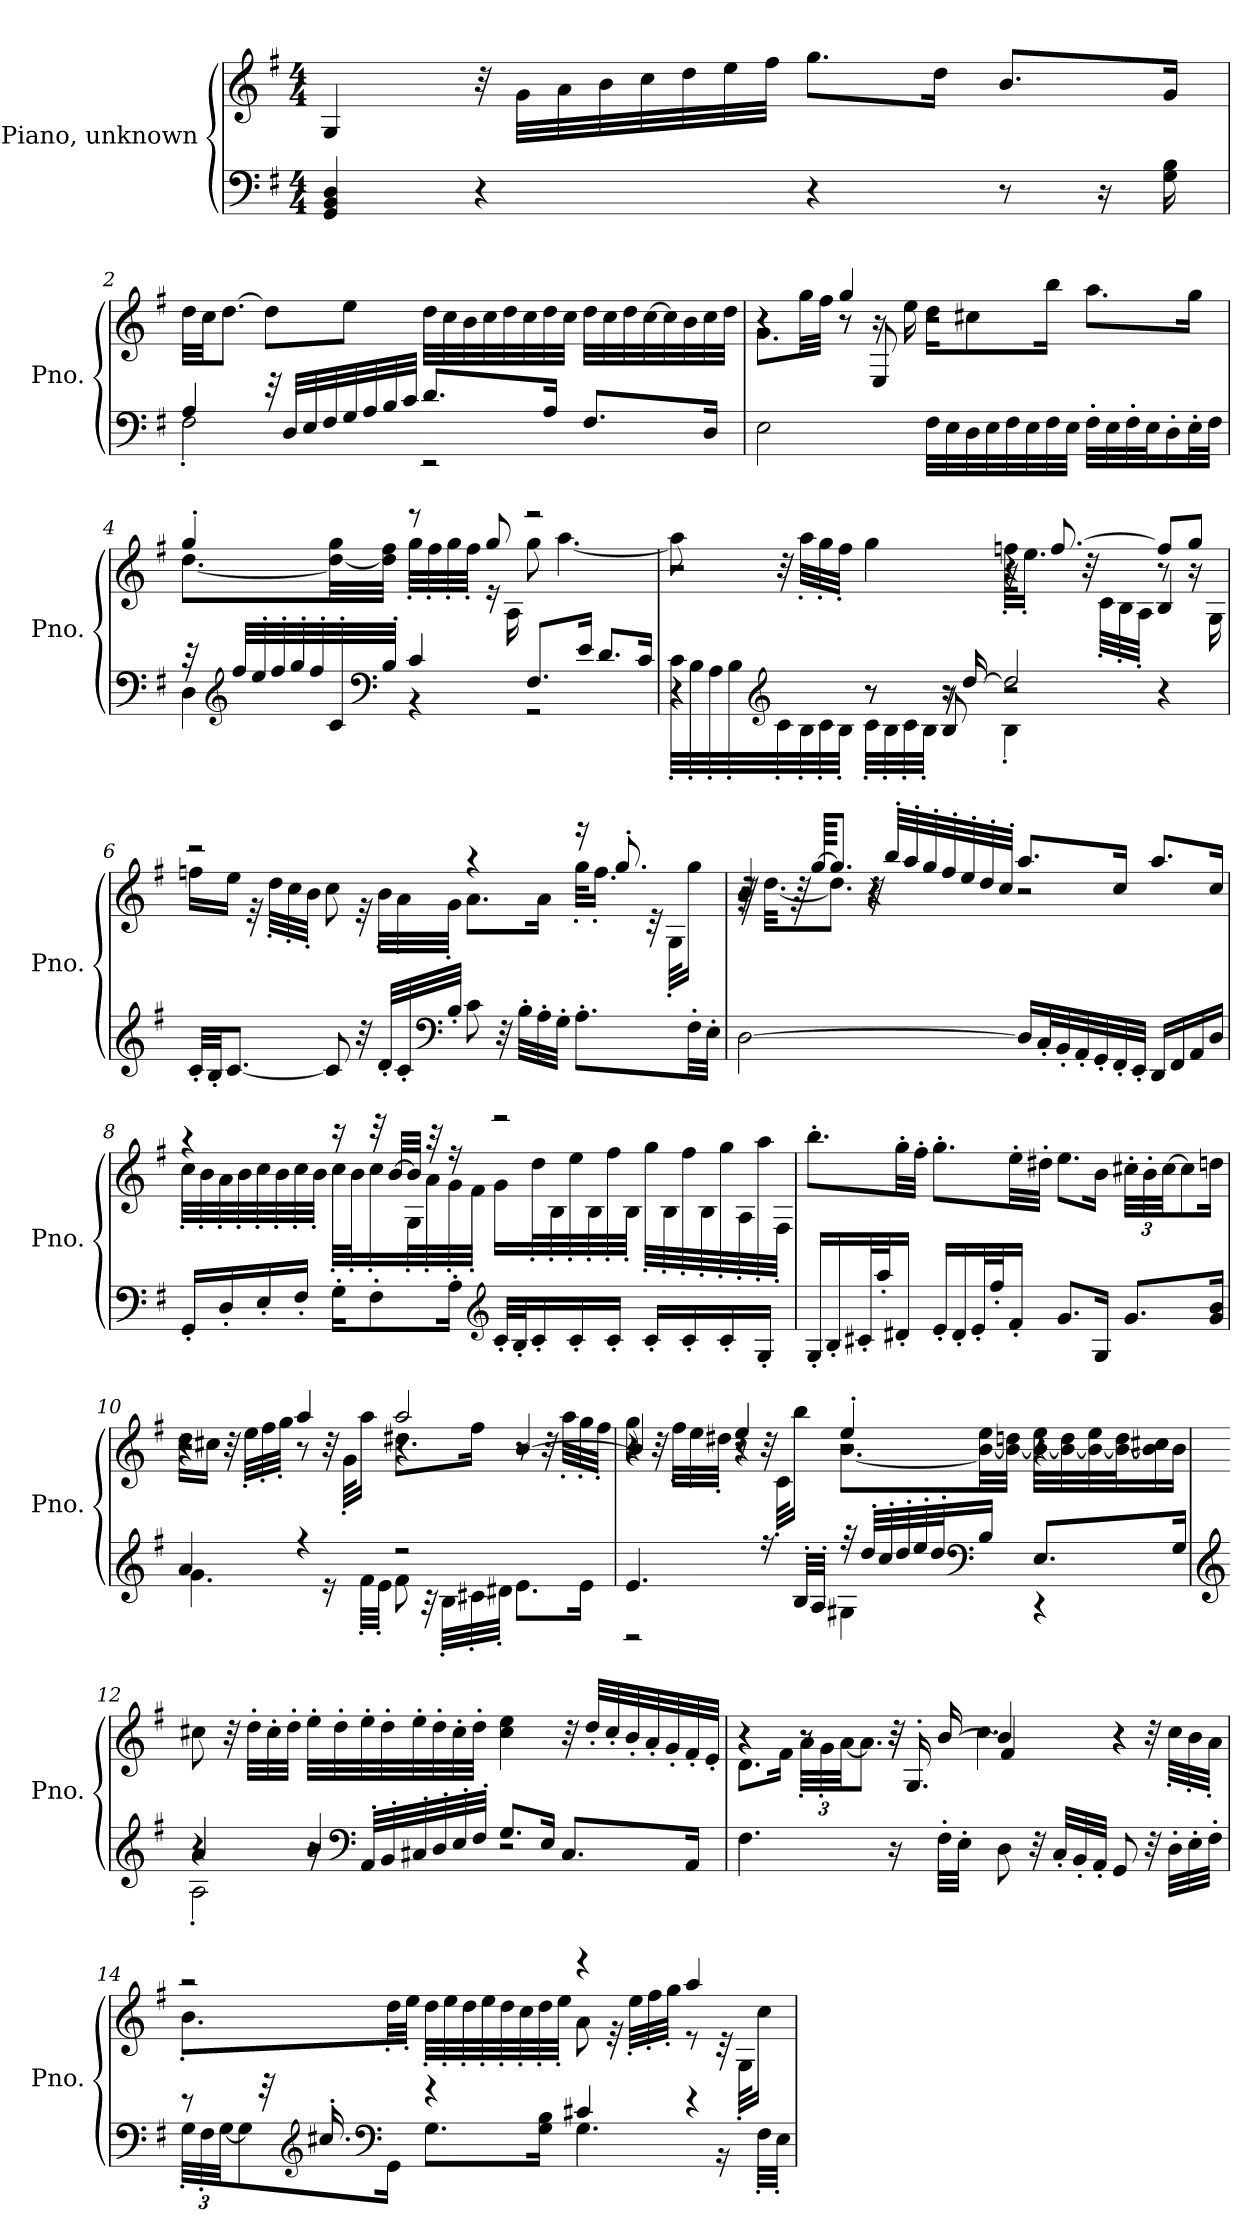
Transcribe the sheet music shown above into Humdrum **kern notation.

**kern	**kern
*part1	*part1
*staff2	*staff1
*I"Piano, unknown	*
*I'Pno.	*
*clefF4	*clefG2
*k[f#]	*k[f#]
*M4/4	*M4/4
*MM120	*MM120
=1	=1
4GG/ 4BB/ 4D/	4G/
4r	32r
.	32g\LLL
.	32a\
.	32b\
.	32cc\
.	32dd\
.	32ee\
.	32ff#\JJJ
4r	8.gg\L
.	16dd\Jk
8r	8.b/L
16r	.
16G\ 16B\	16g/Jk
=2	=2
*^	*
4A/	2F#'\	32dd\LLL
.	.	32cc\JJ
.	.	[8.dd\J
32r	.	8dd\L]
32D/LLL	.	.
32E/	.	.
32F#/	.	.
32G/	.	8ee\J
32A/	.	.
32B/	.	.
32c/JJJ	.	.
8.d/L	2r	32dd\LLL
.	.	32cc\
.	.	32b\
.	.	32cc\
.	.	32dd\
.	.	32cc\
16A/Jk	.	32dd\
.	.	32cc\JJJ
8.F#/L	.	32dd\LLL
.	.	32cc\
.	.	32dd\
.	.	[32cc\
.	.	32cc\]
.	.	32b\
16D/Jk	.	32cc\
.	.	32dd\JJJ
*v	*v	*
!!LO:LB:g=z
=3	=3
*	*^
*	*	*^
2E\	4r	8.g\L	4r
.	.	32gg\LL	.
.	.	32ff#\JJJ	.
.	4gg/	8r	8r
.	.	16r	8E/
.	.	16ee\	.
32F#\LLL	2r	16dd\KL	2r
32E\	.	.	.
32D\	.	8cc#X\	.
32E\	.	.	.
32F#\	.	.	.
32E\	.	.	.
32F#\	.	16bb\Jk	.
32E\JJJ	.	.	.
32F#'\LLL	.	8.aa\L	.
32E\	.	.	.
32F#'\	.	.	.
32E\J	.	.	.
16D'\	.	.	.
32E'\L	.	16gg\Jk	.
32F#\JJJ	.	.	.
*	*	*v	*v
=4	=4	=4
*^	*	*
32r	4D\	4gg'/	[8.dd\L
*clefG2	*	*	*
32ff#/LLL	.	.	.
32ee'/	.	.	.
32ff#'/	.	.	.
32gg'/	.	.	.
32ff#'/	.	.	.
32c'/	.	.	32dd\_ 32gg\LL
*clefF4	*	*	*
32B'/JJJ	.	.	32dd\] 32ff#\JJJ
4c/	4r	8r	32gg'\LLL
.	.	.	32ff#'\
.	.	.	32gg'\
.	.	.	32ff#'\JJJ
.	.	8gg/	16r
.	.	.	16A\
8.F#/L	2r	2r	8gg\
.	.	.	[4.aa\
16e/Jk	.	.	.
8.d/L	.	.	.
16c/Jk	.	.	.
!!LO:LB:g=z
=5	=5	=5	=5
*	*^	*	*^
4r	32c'\LLL	4r	2r	8aa\]	2r
.	32B'\	.	.	.	.
.	32A'\	.	.	.	.
.	32B'\	.	.	.	.
*clefG2	*	*	*	*	*
.	32c'\	.	.	32r	.
.	32B'\	.	.	32aa'\LLL	.
.	32c'\	.	.	32gg'\	.
.	32B'\JJJ	.	.	32ff#'\JJJ	.
8r	32c'\LLL	8r	.	4gg\	.
.	32B'\	.	.	.	.
.	32c'\	.	.	.	.
.	32B'\JJJ	.	.	.	.
16r	8r	8B/	.	.	.
[16dd/	.	.	.	.	.
2dd/]	4B'\	2r	16r	32ffn'\KLL	4r
.	.	.	.	16.ee'\JJ	.
.	.	.	[8.ff/	.	.
.	.	.	.	32r	.
.	.	.	.	32c'\LLL	.
.	.	.	.	32B'\	.
.	.	.	.	32A'\JJJ	.
.	4r	.	8ff/L]	8r	4B/
.	.	.	8gg/J	16r	.
.	.	.	.	16G\	.
*v	*v	*v	*	*	*
*	*	*v	*v
!!LO:LB:g=z
=6	=6	=6
32c'/LLL	2r	16ffn\LL
32B'/JJ	.	.
[8.c/J	.	16ee\JJ
.	.	32r
.	.	32dd'\LLL
.	.	32cc'\
.	.	32b'\JJJ
8c/]	.	8cc\
32r	.	32r
32d'/LLL	.	32b'\LLL
32c'/	.	32a'\
*clefF4	*	*
32B'/JJJ	.	32g'\JJJ
8c\	4r	8.a\L
32r	.	.
32B'\LLL	.	.
32A'\	.	16a\Jk
32G'\JJJ	.	.
8.A'\L	16r	32gg'\KLL
.	.	16.ff'\JJ
.	8.gg'/	.
.	.	32r
.	.	32G'\KLL
32F#'\LL	.	16gg\JJ
32E'\JJJ	.	.
!!LO:LB:g=z
=7	=7	=7
*	*	*^
[2D\	32r	64r	4b/
.	.	[32.dd\KKL	.
.	64r	.	.
.	[64gg/KKKL	.	.
.	8.gg/J]	8.dd\J]	.
.	32r	4r	4r
.	32bb'/LLL	.	.
.	32aa'/	.	.
.	32gg'/	.	.
.	32ff#'/	.	.
.	32ee'/	.	.
.	32dd'/	.	.
.	32cc'/JJJ	.	.
16D/LL]	8.aa/L	2r	2r
32C'/L	.	.	.
32BB'/	.	.	.
32AA'/	.	.	.
32GG'/	.	.	.
32FF#'/	16cc/Jk	.	.
32EE'/JJJ	.	.	.
16DD/LL	8.aa/L	.	.
16FF#/	.	.	.
16AA/	.	.	.
16D/JJ	16cc/Jk	.	.
*	*	*v	*v
!!LO:LB:g=z
=8	=8	=8
16GG'/LL	4r	32cc'\LLL
.	.	32b'\
16D'/	.	32a'\
.	.	32b'\
16E'/	.	32cc'\
.	.	32b'\
16F#'/JJ	.	32cc'\
.	.	32b'\JJJ
16G'\KL	16r	32cc'\LLL
.	.	32b'\J
8F#'\	32r	16cc'\
.	[32b/LLL	.
.	32b/JJJ]	32G'\L
.	32r	32a'\
16A'\Jk	16r	32g'\
.	.	32f#'\JJJ
*clefG2	*	*
32c'/LLL	2r	16g\LL
32B'/J	.	.
16c'/	.	32dd'\L
.	.	32B'\
16c'/	.	32ee'\
.	.	32B'\
16c'/JJ	.	32ff#'\
.	.	32B'\JJJ
16c'/LL	.	32gg'\LLL
.	.	32B'\
16c'/	.	32ff#'\
.	.	32B'\
16c'/	.	32gg'\
.	.	32A'\
16G'/JJ	.	32aa'\
.	.	32F#'\JJJ
*	*v	*v
!!LO:PB:g=z
=9	=9
16G'/LL	8.bb'\L
16B'/	.
32c#X'/L	.
32aa'/J	.
16d#X'/JJ	32gg'\LL
.	32ff#'\JJJ
16e'/LL	8.gg'\L
16d#'/	.
32e'/L	.
32ff#'/J	.
16f#'/JJ	32ee'\LL
.	32dd#X'\JJJ
8.g/L	8.ee\L
16G/Jk	16b\Jk
*	*Xbrackettup
8.g/L	48cc#X'\LLL
.	48b'\
.	[48cc#\JJ
.	8cc#\]
16g/ 16b/Jk	16ddn\Jk
!!LO:LB:g=z
=10	=10
*^	*^
*	*	*	*^
4a/	4.g\	4r	16dd\LL	2r
.	.	.	16cc#X\JJ	.
.	.	.	32r	.
.	.	.	32ee'\LLL	.
.	.	.	32ff#'\	.
.	.	.	32gg'\JJJ	.
4r	.	4aa/	8r	.
.	16r	.	32r	.
.	.	.	32g'\KLL	.
.	32f#'\LLL	.	16aa\JJ	.
.	32e'\JJJ	.	.	.
2r	8f#\	2aa/	8.dd#X\L	4r
.	32r	.	.	.
.	32B'\LLL	.	.	.
.	32c#X'\	.	16ff#\Jk	.
.	32d#X'\JJJ	.	.	.
.	8.e\L	.	8r	[4b/
.	.	.	32r	.
.	.	.	32aa'\LLL	.
.	16e\Jk	.	32gg'\	.
.	.	.	32ff#'\JJJ	.
!!LO:LB:g=z	!!	!!
=11	=11	=11	=11	=11
4.e/	2r	4r	8gg\	4b/]
.	.	.	32r	.
.	.	.	32ff#'\LLL	.
.	.	.	32ee'\	.
.	.	.	32dd#X'\JJJ	.
.	.	4ee/	8r	4r
16r	.	.	32r	.
.	.	.	32c'\KLL	.
32B'/LLL	.	.	16bb\JJ	.
32A'/JJJ	.	.	.	.
32r	4G#X\	4ee'/	[8.b\L	2r
32dd'/LLL	.	.	.	.
32cc'/	.	.	.	.
32dd'/	.	.	.	.
32ee'/	.	.	.	.
32dd'/J	.	.	.	.
*clefF4	*	*	*	*
16B/JJ	.	.	32b\_ 32ee\LL	.
.	.	.	32b\_ 32ddn\JJJ	.
8.E/L	4r	4r	32b\_ 32ee\LLL	.
.	.	.	32b\_ 32dd\	.
.	.	.	32b\_ 32ee\	.
.	.	.	32b\_ 32dd\J	.
.	.	.	16b\] 16cc#X\	.
16G#/Jk	.	.	16b\JJ	.
*v	*v	*	*	*
*	*v	*v	*v
!!LO:LB:g=z
=12	=12
*clefG2	*
*^	*
*	*^	*
4r	2A'\	4a/	8cc#X\
.	.	.	32r
.	.	.	32dd'\LLL
.	.	.	32cc#'\
.	.	.	32dd'\JJJ
4b/	.	16r	32ee'\LLL
.	.	.	32dd'\
*clefF4	*	*	*
.	.	32AA'/LLL	32ee'\
.	.	32BB'/	32dd'\
.	.	32C#X'/	32ee'\
.	.	32D'/	32dd'\
.	.	32E'/	32cc#'\
.	.	32F#'/JJJ	32dd'\JJJ
2r	2r	8.G/L	4cc#\ 4ee\
.	.	16E/Jk	.
.	.	8.C#/L	32r
.	.	.	32dd'/LLL
.	.	.	32cc#'/
.	.	.	32b'/
.	.	.	32a'/
.	.	.	32g'/
.	.	16AA/Jk	32f#'/
.	.	.	32e'/JJJ
*v	*v	*v	*
!!LO:LB:g=z
=13	=13
*	*^
*	*	*^
4.F#\	4r	8.d\L	4r
.	.	16f#\Jk	.
.	8r	48a'\LLL	8r
.	.	48g'\	.
.	.	[48a\JJ	.
.	.	8.a\J]	.
16r	16r	.	32r
.	.	.	16.G'/
32F#'\LLL	[16b/	.	.
32E'\JJJ	.	.	.
8D\	4b/]	4.cc\	4f#/
32r	.	.	.
32C'/LLL	.	.	.
32BB'/	.	.	.
32AA'/JJJ	.	.	.
8GG/	4r	.	4r
32r	.	32r	.
32D'\LLL	.	32cc'\LLL	.
32E'\	.	32b'\	.
32F#'\JJJ	.	32a'\JJJ	.
*	*v	*v	*v
!!LO:LB:g=z
=14	=14
*^	*
*	*Xbrackettup	*
*	*	*^
8r	48G'\LLL	2r	8.b'\L
.	48F#'\	.	.
.	[48G\JJ	.	.
.	8G\]	.	.
32r	.	.	.
*clefG2	*	*	*
16.cc#X'/	.	.	.
*clefF4	*	*	*
.	16GG\Jk	.	32dd'\LL
.	.	.	32ee'\JJJ
4r	8.G\L	.	32dd'\LLL
.	.	.	32ee'\
.	.	.	32dd'\
.	.	.	32ee'\
.	.	.	32dd'\
.	.	.	32cc'\
.	16G\ 16B\Jk	.	32dd'\
.	.	.	32ee'\JJJ
4c#X/	4.G\	4r	8a\
.	.	.	32r
.	.	.	32ee'\LLL
.	.	.	32ff#'\
.	.	.	32gg'\JJJ
4r	.	4aa/	8r
.	16r	.	32r
.	.	.	32G'\KLL
.	32F#'\LLL	.	16cc\JJ
.	32E'\JJJ	.	.
*v	*v	*	*
*	*v	*v
=	=
*-	*-
